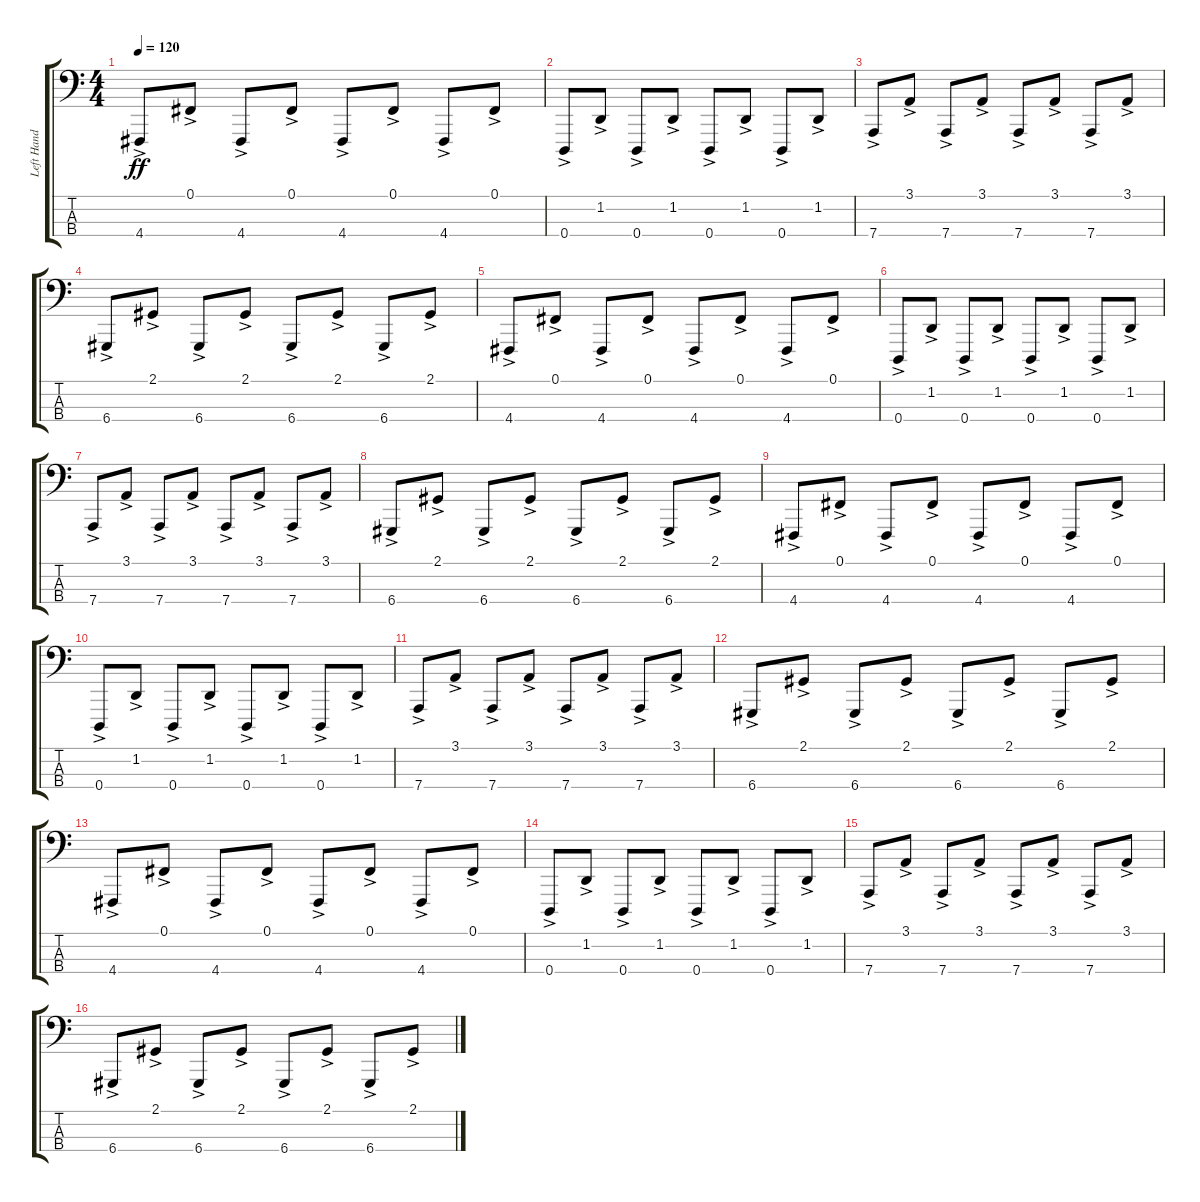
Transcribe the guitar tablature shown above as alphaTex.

\track ("Left Hand Keyboard (Bass)" "Left Hand ") {instrument lead2sawtooth}
\staff {score tabs}
\tuning (Gb2 Db2 Ab1 D1) {hide}
\ts (4 4)
\tempo 120
\clef f4
\ks c
4.4{ac}.8{dy ff} 0.1{ac}.8 4.4{ac}.8 0.1{ac}.8 4.4{ac}.8 0.1{ac}.8 4.4{ac}.8 0.1{ac}.8 |
0.4{ac}.8 1.2{ac}.8 0.4{ac}.8 1.2{ac}.8 0.4{ac}.8 1.2{ac}.8 0.4{ac}.8 1.2{ac}.8 |
7.4{ac}.8 3.1{ac}.8 7.4{ac}.8 3.1{ac}.8 7.4{ac}.8 3.1{ac}.8 7.4{ac}.8 3.1{ac}.8 |
6.4{ac}.8 2.1{ac}.8 6.4{ac}.8 2.1{ac}.8 6.4{ac}.8 2.1{ac}.8 6.4{ac}.8 2.1{ac}.8 |
4.4{ac}.8 0.1{ac}.8 4.4{ac}.8 0.1{ac}.8 4.4{ac}.8 0.1{ac}.8 4.4{ac}.8 0.1{ac}.8 |
0.4{ac}.8 1.2{ac}.8 0.4{ac}.8 1.2{ac}.8 0.4{ac}.8 1.2{ac}.8 0.4{ac}.8 1.2{ac}.8 |
7.4{ac}.8 3.1{ac}.8 7.4{ac}.8 3.1{ac}.8 7.4{ac}.8 3.1{ac}.8 7.4{ac}.8 3.1{ac}.8 |
6.4{ac}.8 2.1{ac}.8 6.4{ac}.8 2.1{ac}.8 6.4{ac}.8 2.1{ac}.8 6.4{ac}.8 2.1{ac}.8 |
4.4{ac}.8 0.1{ac}.8 4.4{ac}.8 0.1{ac}.8 4.4{ac}.8 0.1{ac}.8 4.4{ac}.8 0.1{ac}.8 |
0.4{ac}.8 1.2{ac}.8 0.4{ac}.8 1.2{ac}.8 0.4{ac}.8 1.2{ac}.8 0.4{ac}.8 1.2{ac}.8 |
7.4{ac}.8 3.1{ac}.8 7.4{ac}.8 3.1{ac}.8 7.4{ac}.8 3.1{ac}.8 7.4{ac}.8 3.1{ac}.8 |
6.4{ac}.8 2.1{ac}.8 6.4{ac}.8 2.1{ac}.8 6.4{ac}.8 2.1{ac}.8 6.4{ac}.8 2.1{ac}.8 |
4.4{ac}.8 0.1{ac}.8 4.4{ac}.8 0.1{ac}.8 4.4{ac}.8 0.1{ac}.8 4.4{ac}.8 0.1{ac}.8 |
0.4{ac}.8 1.2{ac}.8 0.4{ac}.8 1.2{ac}.8 0.4{ac}.8 1.2{ac}.8 0.4{ac}.8 1.2{ac}.8 |
7.4{ac}.8 3.1{ac}.8 7.4{ac}.8 3.1{ac}.8 7.4{ac}.8 3.1{ac}.8 7.4{ac}.8 3.1{ac}.8 |
6.4{ac}.8 2.1{ac}.8 6.4{ac}.8 2.1{ac}.8 6.4{ac}.8 2.1{ac}.8 6.4{ac}.8 2.1{ac}.8
